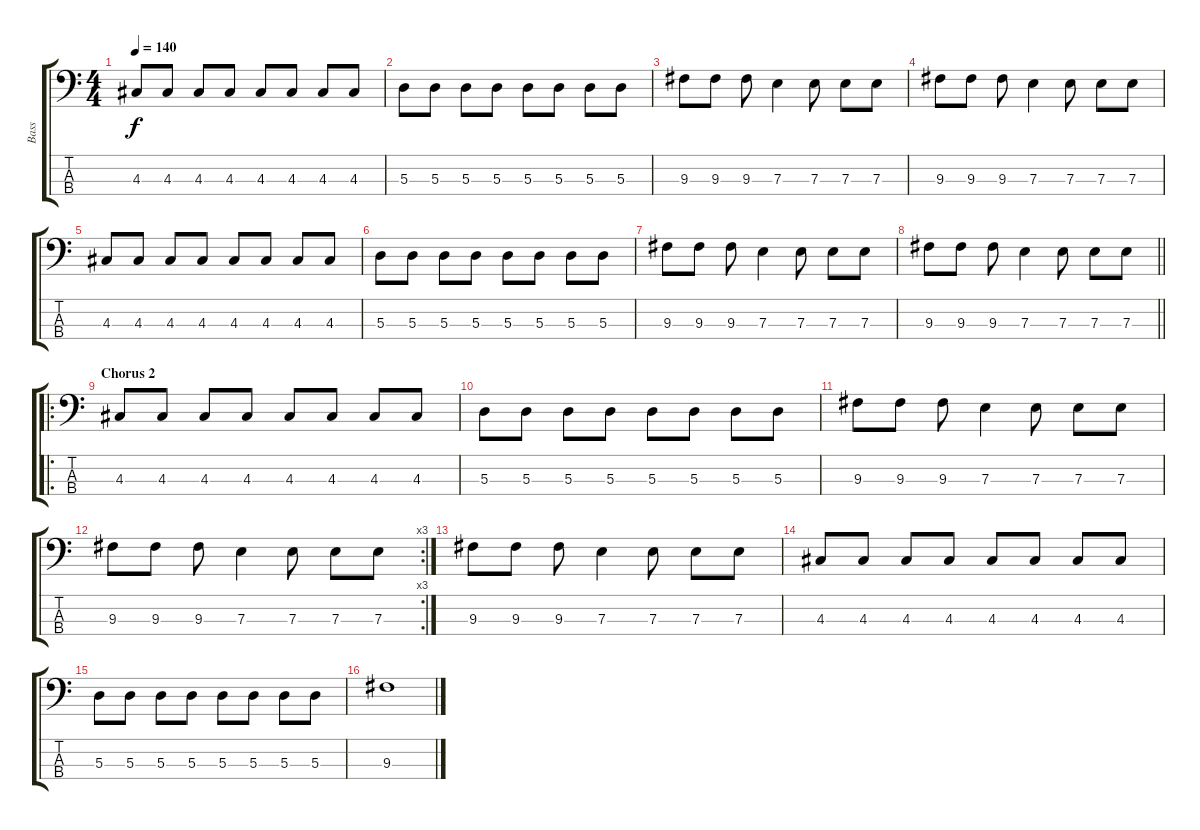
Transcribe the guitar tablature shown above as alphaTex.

\track ("Bass" "Bass") {instrument electricbasspick}
\staff {score tabs}
\tuning (G2 D2 A1 E1) {hide}
\ts (4 4)
\tempo 140
\clef f4
\ks c
4.3.8{dy f} 4.3.8 4.3.8 4.3.8 4.3.8 4.3.8 4.3.8 4.3.8 |
5.3.8 5.3.8 5.3.8 5.3.8 5.3.8 5.3.8 5.3.8 5.3.8 |
9.3.8 9.3.8 9.3.8 7.3.4 7.3.8 7.3.8 7.3.8 |
9.3.8 9.3.8 9.3.8 7.3.4 7.3.8 7.3.8 7.3.8 |
4.3.8 4.3.8 4.3.8 4.3.8 4.3.8 4.3.8 4.3.8 4.3.8 |
5.3.8 5.3.8 5.3.8 5.3.8 5.3.8 5.3.8 5.3.8 5.3.8 |
9.3.8 9.3.8 9.3.8 7.3.4 7.3.8 7.3.8 7.3.8 |
\barLineRight lightlight
9.3.8 9.3.8 9.3.8 7.3.4 7.3.8 7.3.8 7.3.8 |
\ro
\section ("" "Chorus 2")
4.3.8 4.3.8 4.3.8 4.3.8 4.3.8 4.3.8 4.3.8 4.3.8 |
5.3.8 5.3.8 5.3.8 5.3.8 5.3.8 5.3.8 5.3.8 5.3.8 |
9.3.8 9.3.8 9.3.8 7.3.4 7.3.8 7.3.8 7.3.8 |
\rc 3
9.3.8 9.3.8 9.3.8 7.3.4 7.3.8 7.3.8 7.3.8 |
9.3.8 9.3.8 9.3.8 7.3.4 7.3.8 7.3.8 7.3.8 |
4.3.8 4.3.8 4.3.8 4.3.8 4.3.8 4.3.8 4.3.8 4.3.8 |
5.3.8 5.3.8 5.3.8 5.3.8 5.3.8 5.3.8 5.3.8 5.3.8 |
9.3.1
